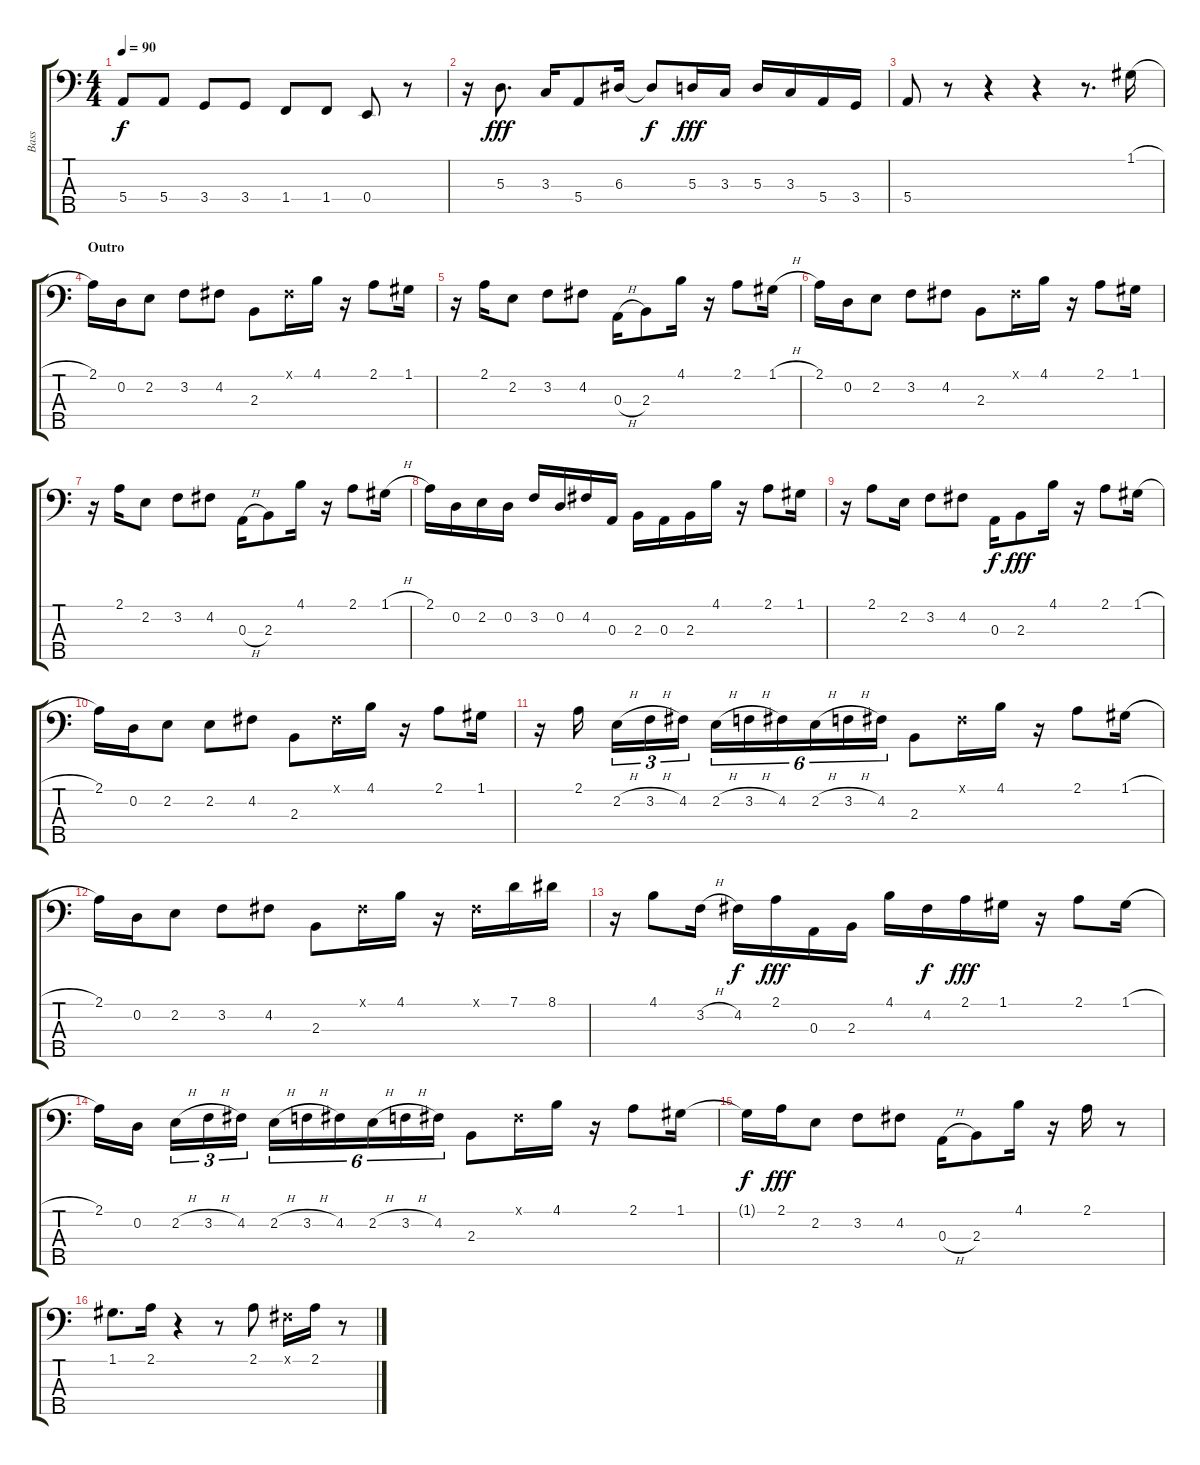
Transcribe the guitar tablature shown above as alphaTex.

\track ("Bass" "Bass") {instrument electricbassfinger}
\staff {score tabs}
\tuning (G2 D2 A1 E1 B0) {hide}
\ts (4 4)
\tempo 90
\clef f4
\ks c
5.4.8{dy f} 5.4.8 3.4.8 3.4.8 1.4.8 1.4.8 0.4.8 r.8 |
r.16 5.3.8{d dy fff} 3.3.16 5.4.8 6.3.16 6.3{t}.8{dy f} 5.3.16{dy fff} 3.3.16 5.3.16 3.3.16 5.4.16 3.4.16 |
5.4.8 r.8 r.4 r.4 r.8{d} 1.1{h}.16 |
\section ("" "Outro")
2.1.16 0.2.16 2.2.8 3.2.8 4.2.8 2.3.8 -1.1{x}.16 4.1.16 r.16 2.1.8 1.1.16 |
r.16 2.1.16 2.2.8 3.2.8 4.2.8 0.3{h}.16 2.3.8 4.1.16 r.16 2.1.8 1.1{h}.16 |
2.1.16 0.2.16 2.2.8 3.2.8 4.2.8 2.3.8 -1.1{x}.16 4.1.16 r.16 2.1.8 1.1.16 |
r.16 2.1.16 2.2.8 3.2.8 4.2.8 0.3{h}.16 2.3.8 4.1.16 r.16 2.1.8 1.1{h}.16 |
2.1.16 0.2.16 2.2.16 0.2.16 3.2.16 0.2.16 4.2.16 0.3.16 2.3.16 0.3.16 2.3.16 4.1.16 r.16 2.1.8 1.1.16 |
r.16 2.1.8 2.2.16 3.2.8 4.2.8 0.3.16{dy f} 2.3.8{dy fff} 4.1.16 r.16 2.1.8 1.1{h}.16 |
2.1.16 0.2.16 2.2.8 2.2.8 4.2.8 2.3.8 -1.1{x}.16 4.1.16 r.16 2.1.8 1.1.16 |
r.16 2.1.16 2.2{h}.16{tu (3 2)} 3.2{h}.16{tu (3 2)} 4.2.16{tu (3 2)} 2.2{h}.16{tu (6 4)} 3.2{h}.16{tu (6 4)} 4.2.16{tu (6 4)} 2.2{h}.16{tu (6 4)} 3.2{h}.16{tu (6 4)} 4.2.16{tu (6 4)} 2.3.8 -1.1{x}.16 4.1.16 r.16 2.1.8 1.1{h}.16 |
2.1.16 0.2.16 2.2.8 3.2.8 4.2.8 2.3.8 -1.1{x}.16 4.1.16 r.16 -1.1{x}.16 7.1.16 8.1.16 |
r.16 4.1.8 3.2{h}.16 4.2.16{dy f} 2.1.16{dy fff} 0.3.16 2.3.16 4.1.16 4.2.16{dy f} 2.1.16{dy fff} 1.1.16 r.16 2.1.8 1.1{h}.16 |
2.1.16 0.2.16 2.2{h}.16{tu (3 2)} 3.2{h}.16{tu (3 2)} 4.2.16{tu (3 2)} 2.2{h}.16{tu (6 4)} 3.2{h}.16{tu (6 4)} 4.2.16{tu (6 4)} 2.2{h}.16{tu (6 4)} 3.2{h}.16{tu (6 4)} 4.2.16{tu (6 4)} 2.3.8 -1.1{x}.16 4.1.16 r.16 2.1.8 1.1.16 |
1.1{t}.16{dy f} 2.1.16{dy fff} 2.2.8 3.2.8 4.2.8 0.3{h}.16 2.3.8 4.1.16 r.16 2.1.16 r.8 |
1.1.8{d} 2.1.16 r.4 r.8 2.1.8 -1.1{x}.16 2.1.16 r.8
